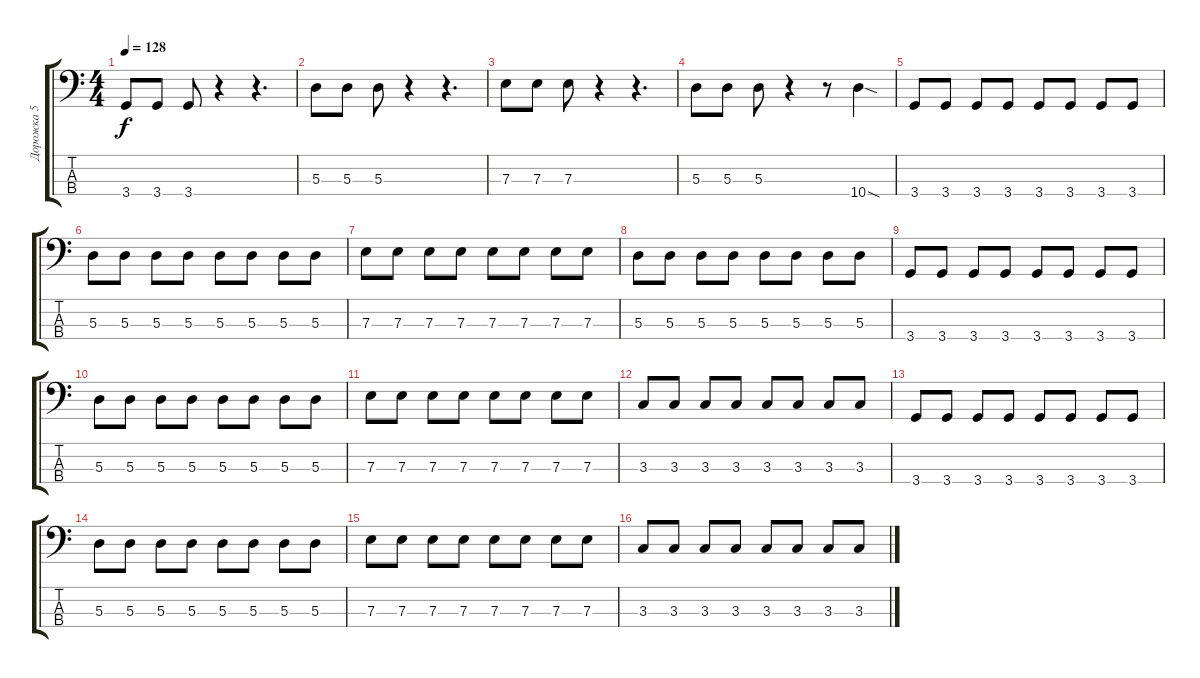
\track ("Дорожка 5" "Дорожка 5") {instrument electricbassfinger}
\staff {score tabs}
\tuning (G2 D2 A1 E1) {hide}
\ts (4 4)
\tempo 128
\clef f4
\ks c
3.4.8{dy f} 3.4.8 3.4.8 r.4 r.4{d} |
5.3.8 5.3.8 5.3.8 r.4 r.4{d} |
7.3.8 7.3.8 7.3.8 r.4 r.4{d} |
5.3.8 5.3.8 5.3.8 r.4 r.8 10.4{sod}.4 |
3.4.8 3.4.8 3.4.8 3.4.8 3.4.8 3.4.8 3.4.8 3.4.8 |
5.3.8 5.3.8 5.3.8 5.3.8 5.3.8 5.3.8 5.3.8 5.3.8 |
7.3.8 7.3.8 7.3.8 7.3.8 7.3.8 7.3.8 7.3.8 7.3.8 |
5.3.8 5.3.8 5.3.8 5.3.8 5.3.8 5.3.8 5.3.8 5.3.8 |
3.4.8 3.4.8 3.4.8 3.4.8 3.4.8 3.4.8 3.4.8 3.4.8 |
5.3.8 5.3.8 5.3.8 5.3.8 5.3.8 5.3.8 5.3.8 5.3.8 |
7.3.8 7.3.8 7.3.8 7.3.8 7.3.8 7.3.8 7.3.8 7.3.8 |
3.3.8 3.3.8 3.3.8 3.3.8 3.3.8 3.3.8 3.3.8 3.3.8 |
3.4.8 3.4.8 3.4.8 3.4.8 3.4.8 3.4.8 3.4.8 3.4.8 |
5.3.8 5.3.8 5.3.8 5.3.8 5.3.8 5.3.8 5.3.8 5.3.8 |
7.3.8 7.3.8 7.3.8 7.3.8 7.3.8 7.3.8 7.3.8 7.3.8 |
3.3.8 3.3.8 3.3.8 3.3.8 3.3.8 3.3.8 3.3.8 3.3.8
